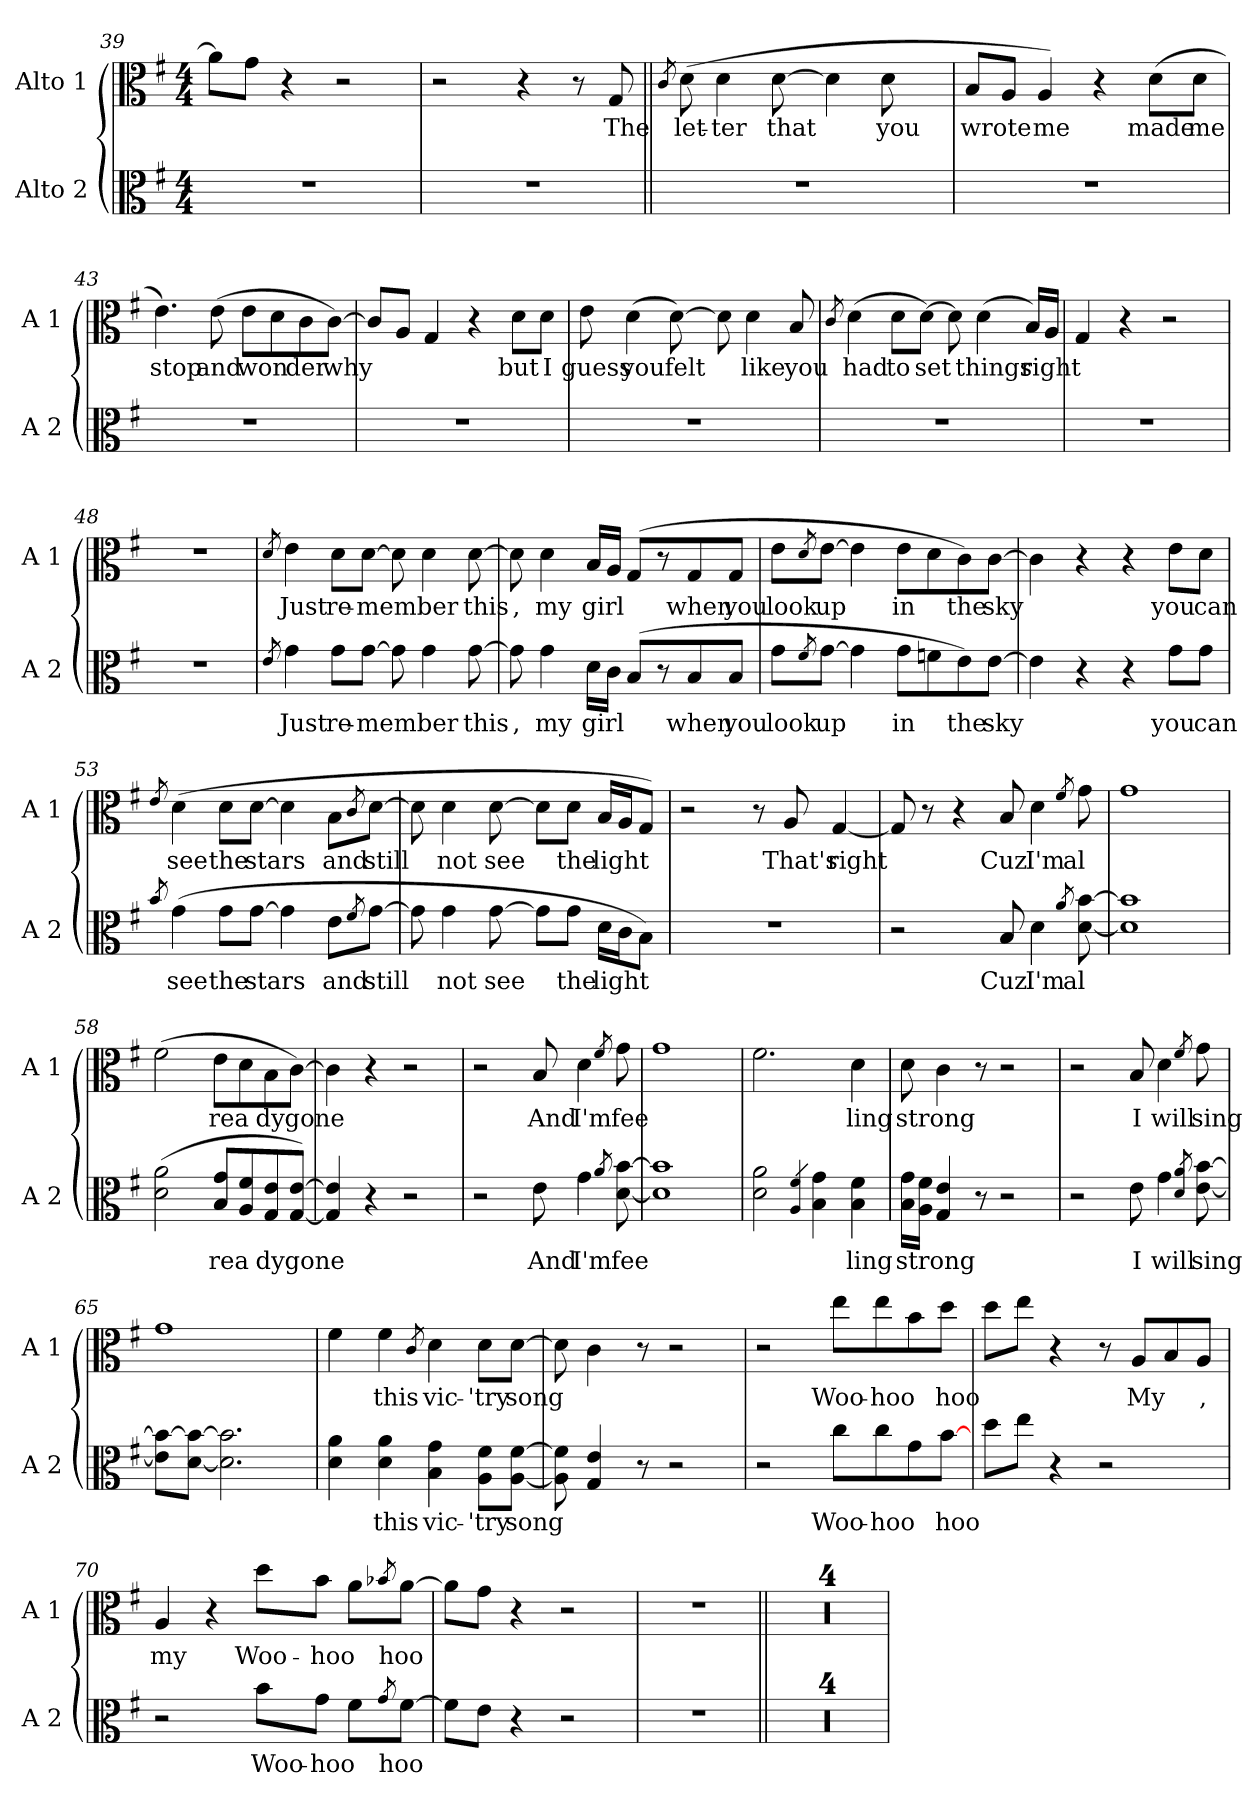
**kern	**text	**kern	**text
*part2	*part2	*part1	*part1
*staff2	*staff2	*staff1	*staff1
*I"Alto 2	*	*I"Alto 1	*
*I'A 2	*	*I'A 1	*
*clefC3	*	*clefC3	*
*k[f#]	*	*k[f#]	*
*G:	*	*G:	*
*M4/4	*	*M4/4	*
=39	=39	=39	=39
1r	.	8a\L]	.
.	.	8g\J	.
!	!	!	!LO:LY:b
.	.	4r	\!
.	.	2r	.
=40	=40	=40	=40
1r	.	2r	.
.	.	4r	.
.	.	8r	.
!	!	!	!LO:LY:b
.	.	8G/	The
!!LO:PB:g=z
=41||	=41||	=41||	=41||
.	.	8qc/	.
!	!	!	!LO:LY:b
1r	.	(>8d\	let-
!	!	!	!LO:LY:b
.	.	4d\	-ter
!	!	!	!LO:LY:b
.	.	[8d\	that
.	.	4d\]	.
!	!	!	!LO:LY:b
.	.	8d\	you
.	.	8ryy	.
=42	=42	=42	=42
!	!	!	!LO:LY:b
1r	.	8B/L	wrote
.	.	8A/J	.
!	!	!	!LO:LY:b
.	.	4A/)	me
!	!	!	!LO:LY:b
.	.	4r	,
!	!	!	!LO:LY:b
.	.	(>8d\L	made
!	!	!	!LO:LY:b
.	.	8d\J	me
=43	=43	=43	=43
!	!	!	!LO:LY:b
1r	.	4.e\)	stop
!	!	!	!LO:LY:b
.	.	(>8e\	and
!	!	!	!LO:LY:b
.	.	8e\L	won
.	.	8d\	.
!	!	!	!LO:LY:b
.	.	8c\	der
!	!	!	!LO:LY:b
.	.	[8c\J)	why
=44	=44	=44	=44
1r	.	8c/L]	.
.	.	8A/J	.
.	.	4G/	.
!	!	!	!LO:LY:b
.	.	4r	,
!	!	!	!LO:LY:b
.	.	8d\L	but
!	!	!	!LO:LY:b
.	.	8d\J	I
!!LO:LB:g=z
=45	=45	=45	=45
!	!	!	!LO:LY:b
1r	.	8e\	guess
!	!	!	!LO:LY:b
.	.	(>4d\	you
!	!	!	!LO:LY:b
.	.	[8d\)	felt
.	.	8d\]	.
!	!	!	!LO:LY:b
.	.	4d\	like
!	!	!	!LO:LY:b
.	.	8B/	you
=46	=46	=46	=46
.	.	8qc/	.
!	!	!	!LO:LY:b
1r	.	(>4d\	had
!	!	!	!LO:LY:b
.	.	8d\L	to
!	!	!	!LO:LY:b
.	.	[8d\J)	set
.	.	8d\]	.
!	!	!	!LO:LY:b
.	.	(>4d\	things
!	!	!	!LO:LY:b
.	.	16B/LL)	right
.	.	16A/JJ	.
=47	=47	=47	=47
1r	.	4G/	.
!	!	!	!LO:LY:b
.	.	4r	.
.	.	2r	.
=48	=48	=48	=48
1r	.	1r	.
!!LO:LB:g=z
=49	=49	=49	=49
8qe/	.	8qd/	.
!	!LO:LY:b	!	!LO:LY:b
4g\	Just	4e\	Just
!	!LO:LY:b	!	!LO:LY:b
8g\L	re-	8d\L	re-
!	!LO:LY:b	!	!LO:LY:b
[8g\J	-mem	[8d\J	-mem
8g\]	.	8d\]	.
!	!LO:LY:b	!	!LO:LY:b
4g\	ber	4d\	ber
!	!LO:LY:b	!	!LO:LY:b
[8g\	this	[8d\	this
=50	=50	=50	=50
!	!LO:LY:b	!	!LO:LY:b
8g\]	,	8d\]	,
!	!LO:LY:b	!	!LO:LY:b
4g\	my	4d\	my
!	!LO:LY:b	!	!LO:LY:b
16d\LL	girl	16B/LL	girl
16c\JJ	.	16A/JJ	.
(>8B/L	.	(>8G/L	.
!	!LO:LY:b	!	!LO:LY:b
8r	,	8r	,
!	!LO:LY:b	!	!LO:LY:b
8B/	when	8G/	when
!	!LO:LY:b	!	!LO:LY:b
8B/J	you	8G/J	you
=51	=51	=51	=51
!	!LO:LY:b	!	!LO:LY:b
8g\L	look	8e\L	look
8qf#/	.	8qd/	.
!	!LO:LY:b	!	!LO:LY:b
[8g\J	up	[8e\J	up
4g\]	.	4e\]	.
!	!LO:LY:b	!	!LO:LY:b
8g\L	in	8e\L	in
8fn\	.	8d\	.
!	!LO:LY:b	!	!LO:LY:b
8e\)	the	8c\)	the
!	!LO:LY:b	!	!LO:LY:b
[8e\J	sky	[8c\J	sky
=52	=52	=52	=52
4e\]	.	4c\]	.
!	!LO:LY:b	!	!LO:LY:b
4r	,	4r	,
4r	.	4r	.
!	!LO:LY:b	!	!LO:LY:b
8g\L	you	8e\L	you
!	!LO:LY:b	!	!LO:LY:b
8g\J	can	8d\J	can
!!LO:LB:g=z
=53	=53	=53	=53
8qb/	.	8qe/	.
!	!LO:LY:b	!	!LO:LY:b
(>4g\	see	(>4d\	see
!	!LO:LY:b	!	!LO:LY:b
8g\L	the	8d\L	the
!	!LO:LY:b	!	!LO:LY:b
[8g\J	stars	[8d\J	stars
4g\]	.	4d\]	.
!	!LO:LY:b	!	!LO:LY:b
8e\L	and	8B\L	and
8qf#/	.	8qc/	.
!	!LO:LY:b	!	!LO:LY:b
[8g\J	still	[8d\J	still
=54	=54	=54	=54
8g\]	.	8d\]	.
!	!LO:LY:b	!	!LO:LY:b
4g\	not	4d\	not
!	!LO:LY:b	!	!LO:LY:b
[8g\	see	[8d\	see
8g\L]	.	8d\L]	.
!	!LO:LY:b	!	!LO:LY:b
8g\J	the	8d\J	the
!	!LO:LY:b	!	!LO:LY:b
16d\LL	light	16B/LL	light
16c\J	.	16A/J	.
8B\J)	.	8G/J)	.
=55	=55	=55	=55
!	!	!	!LO:LY:b
1r	.	2r	.
.	.	8r	.
!	!	!LO:N:head=solid	!LO:LY:b
.	.	8A/	That's
!	!	!LO:N:head=solid	!LO:LY:b
.	.	[4G/	right
=56	=56	=56	=56
!	!	!LO:N:head=solid	!
2r	.	8G/]	.
!	!	!	!LO:LY:b
.	.	8r	\!
.	.	4r	.
!	!LO:LY:b	!	!LO:LY:b
8B/	Cuz	8B/	Cuz
!	!LO:LY:b	!	!LO:LY:b
4d\	I'm	4d\	I'm
8qa/	.	8qf#/	.
!	!LO:LY:b	!	!LO:LY:b
[8d\ [8b\	al	8g\	al
!!LO:LB:g=z
=57	=57	=57	=57
1d] 1b]	.	1g	.
=58	=58	=58	=58
(>2d\ 2a\	.	(>2f#\	.
!	!LO:LY:b	!	!LO:LY:b
8B/ 8g/L	rea	8e\L	rea
8A/ 8f#/	.	8d\	.
!	!LO:LY:b	!	!LO:LY:b
8G/ 8e/	dy	8B\	dy
!	!LO:LY:b	!	!LO:LY:b
[8G/ [8e/J)	gone	[8c\J)	gone
=59	=59	=59	=59
4G/] 4e/]	.	4c\]	.
!	!LO:LY:b	!	!LO:LY:b
4r	.	4r	.
2r	.	2r	.
=60	=60	=60	=60
2r	.	2r	.
!	!LO:LY:b	!	!LO:LY:b
8e\	And	8B/	And
!	!LO:LY:b	!	!LO:LY:b
4g\	I'm	4d\	I'm
8qa/	.	8qf#/	.
!	!LO:LY:b	!	!LO:LY:b
[8d\ [8b\	fee	8g\	fee
!!LO:PB:g=z
=61	=61	=61	=61
1d] 1b]	.	1g	.
=62	=62	=62	=62
2d\ 2a\	.	2.f#\	.
4qA/ 4qf#/	.	.	.
4B\ 4g\	.	.	.
!	!LO:LY:b	!	!LO:LY:b
4B\ 4f#\	ling	4d\	ling
=63	=63	=63	=63
!	!LO:LY:b	!	!LO:LY:b
16B\ 16g\LL	strong	8d\	strong
16A\ 16f#\JJ	.	.	.
4G/ 4e/	.	4c\	.
!	!LO:LY:b	!	!LO:LY:b
8r	.	8r	.
2r	.	2r	.
=64	=64	=64	=64
2r	.	2r	.
!	!LO:LY:b	!	!LO:LY:b
8e\	I	8B/	I
!	!LO:LY:b	!	!LO:LY:b
4g\	will	4d\	will
8qd/ 8qa/	.	8qf#/	.
!	!LO:LY:b	!	!LO:LY:b
[8e\ [8b\	sing	8g\	sing
!!LO:LB:g=z
=65	=65	=65	=65
8e\] 8b\_L	.	1g	.
[8d\ 8b\_J	.	.	.
2.d\] 2.b\]	.	.	.
=66	=66	=66	=66
4d\ 4a\	.	4f#\	.
!	!LO:LY:b	!	!LO:LY:b
4d\ 4a\	this	4f#\	this
.	.	8qc/	.
!	!LO:LY:b	!	!LO:LY:b
4B\ 4g\	vic-	4d\	vic-
!	!LO:LY:b	!	!LO:LY:b
8A\ 8f#\L	-'try	8d\L	-'try
!	!LO:LY:b	!	!LO:LY:b
[8A\ [8f#\J	song	[8d\J	song
=67	=67	=67	=67
8A\] 8f#\]	.	8d\]	.
4G/ 4e/	.	4c\	.
!	!LO:LY:b	!	!LO:LY:b
8r	.	8r	.
2r	.	2r	.
=68	=68	=68	=68
2r	.	2r	.
!	!LO:LY:b	!	!LO:LY:b
8cc\L	Woo-	8ee\L	Woo-
!	!LO:LY:b	!	!LO:LY:b
8cc\	-hoo	8ee\	-hoo
8g\	.	8b\	.
!	!LO:LY:b	!	!LO:LY:b
[8b\J	hoo	8dd\J	hoo
!!LO:LB:g=z
=69	=69	=69	=69
8dd\L	.	8dd\L	.
8ee\J	.	8ee\J	.
!	!LO:LY:b	!	!LO:LY:b
4r	\!	4r	\!
2r	.	8r	.
!	!	!	!LO:LY:b
.	.	8A/L	My
.	.	8B/	.
!	!	!	!LO:LY:b
.	.	8A/J	,
=70	=70	=70	=70
!	!	!	!LO:LY:b
2r	.	4A/	my
!	!	!	!LO:LY:b
.	.	4r	\!
!	!LO:LY:b	!	!LO:LY:b
8b\L	Woo-	8dd\L	Woo-
!	!LO:LY:b	!	!LO:LY:b
8g\J	-hoo	8b\J	-hoo
8f#\L	.	8a\L	.
8qg/	.	8qb-X/	.
!	!LO:LY:b	!	!LO:LY:b
[8f#\J	hoo	[8a\J	hoo
=71	=71	=71	=71
8f#\L]	.	8a\L]	.
8e\J	.	8g\J	.
!	!LO:LY:b	!	!LO:LY:b
4r	\!	4r	\!
2r	.	2r	.
=72	=72	=72	=72
1r	.	1r	.
!!LO:LB:g=z
=73||	=73||	=73||	=73||
1r	.	1r	.
=74	=74	=74	=74
1r	.	1r	.
=75	=75	=75	=75
1r	.	1r	.
=76	=76	=76	=76
1r	.	1r	.
=	=	=	=
*-	*-	*-	*-
